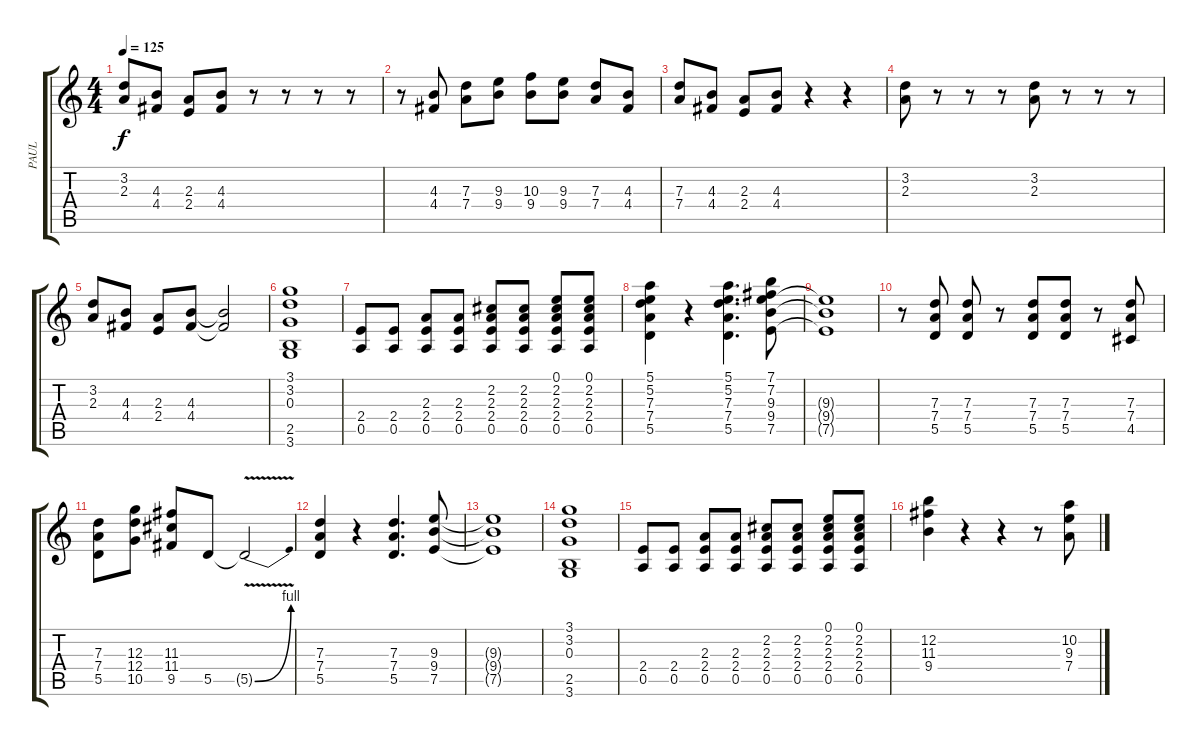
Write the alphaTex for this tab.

\track ("PAUL" "PAUL") {instrument overdrivenguitar}
\staff {score tabs}
\tuning (E4 B3 G3 D3 A2 E2) {hide}
\ts (4 4)
\tempo 125
\clef g2
\ks c
(3.2 2.3).8{dy f} (4.3 4.4).8 (2.3 2.4).8 (4.3 4.4).8 r.8 r.8 r.8 r.8 |
r.8 (4.3 4.4).8 (7.3 7.4).8 (9.3 9.4).8 (10.3 9.4).8 (9.3 9.4).8 (7.3 7.4).8 (4.3 4.4).8 |
(7.3 7.4).8 (4.3 4.4).8 (2.3 2.4).8 (4.3 4.4).8 r.4 r.4 |
(3.2 2.3).8 r.8 r.8 r.8 (3.2 2.3).8 r.8 r.8 r.8 |
(3.2 2.3).8 (4.3 4.4).8 (2.3 2.4).8 (4.3 4.4).8 (4.3{t} 4.4{t}).2 |
(3.1 3.2 0.3 2.5 3.6).1 |
(2.4 0.5).8 (2.4 0.5).8 (2.3 2.4 0.5).8 (2.3 2.4 0.5).8 (2.2 2.3 2.4 0.5).8 (2.2 2.3 2.4 0.5).8 (0.1 2.2 2.3 2.4 0.5).8 (0.1 2.2 2.3 2.4 0.5).8 |
(5.1 5.2 7.3 7.4 5.5).4 r.4 (5.1 5.2 7.3 7.4 5.5).4{d} (7.1 7.2 9.3 9.4 7.5).8 |
(9.3{t} 9.4{t} 7.5{t}).1 |
r.8 (7.3 7.4 5.5).8 (7.3 7.4 5.5).8 r.8 (7.3 7.4 5.5).8 (7.3 7.4 5.5).8 r.8 (7.3 7.4 4.5).8 |
(7.3 7.4 5.5).8 (12.3 12.4 10.5).8 (11.3 11.4 9.5).8 5.5.8 5.5{be (bend 0 0 60 4) v t}.2 |
(7.3 7.4 5.5).4 r.4 (7.3 7.4 5.5).4{d} (9.3 9.4 7.5).8 |
(9.3{t} 9.4{t} 7.5{t}).1 |
(3.1 3.2 0.3 2.5 3.6).1 |
(2.4 0.5).8 (2.4 0.5).8 (2.3 2.4 0.5).8 (2.3 2.4 0.5).8 (2.2 2.3 2.4 0.5).8 (2.2 2.3 2.4 0.5).8 (0.1 2.2 2.3 2.4 0.5).8 (0.1 2.2 2.3 2.4 0.5).8 |
(12.2 11.3 9.4).4 r.4 r.4 r.8 (10.2 9.3 7.4).8
